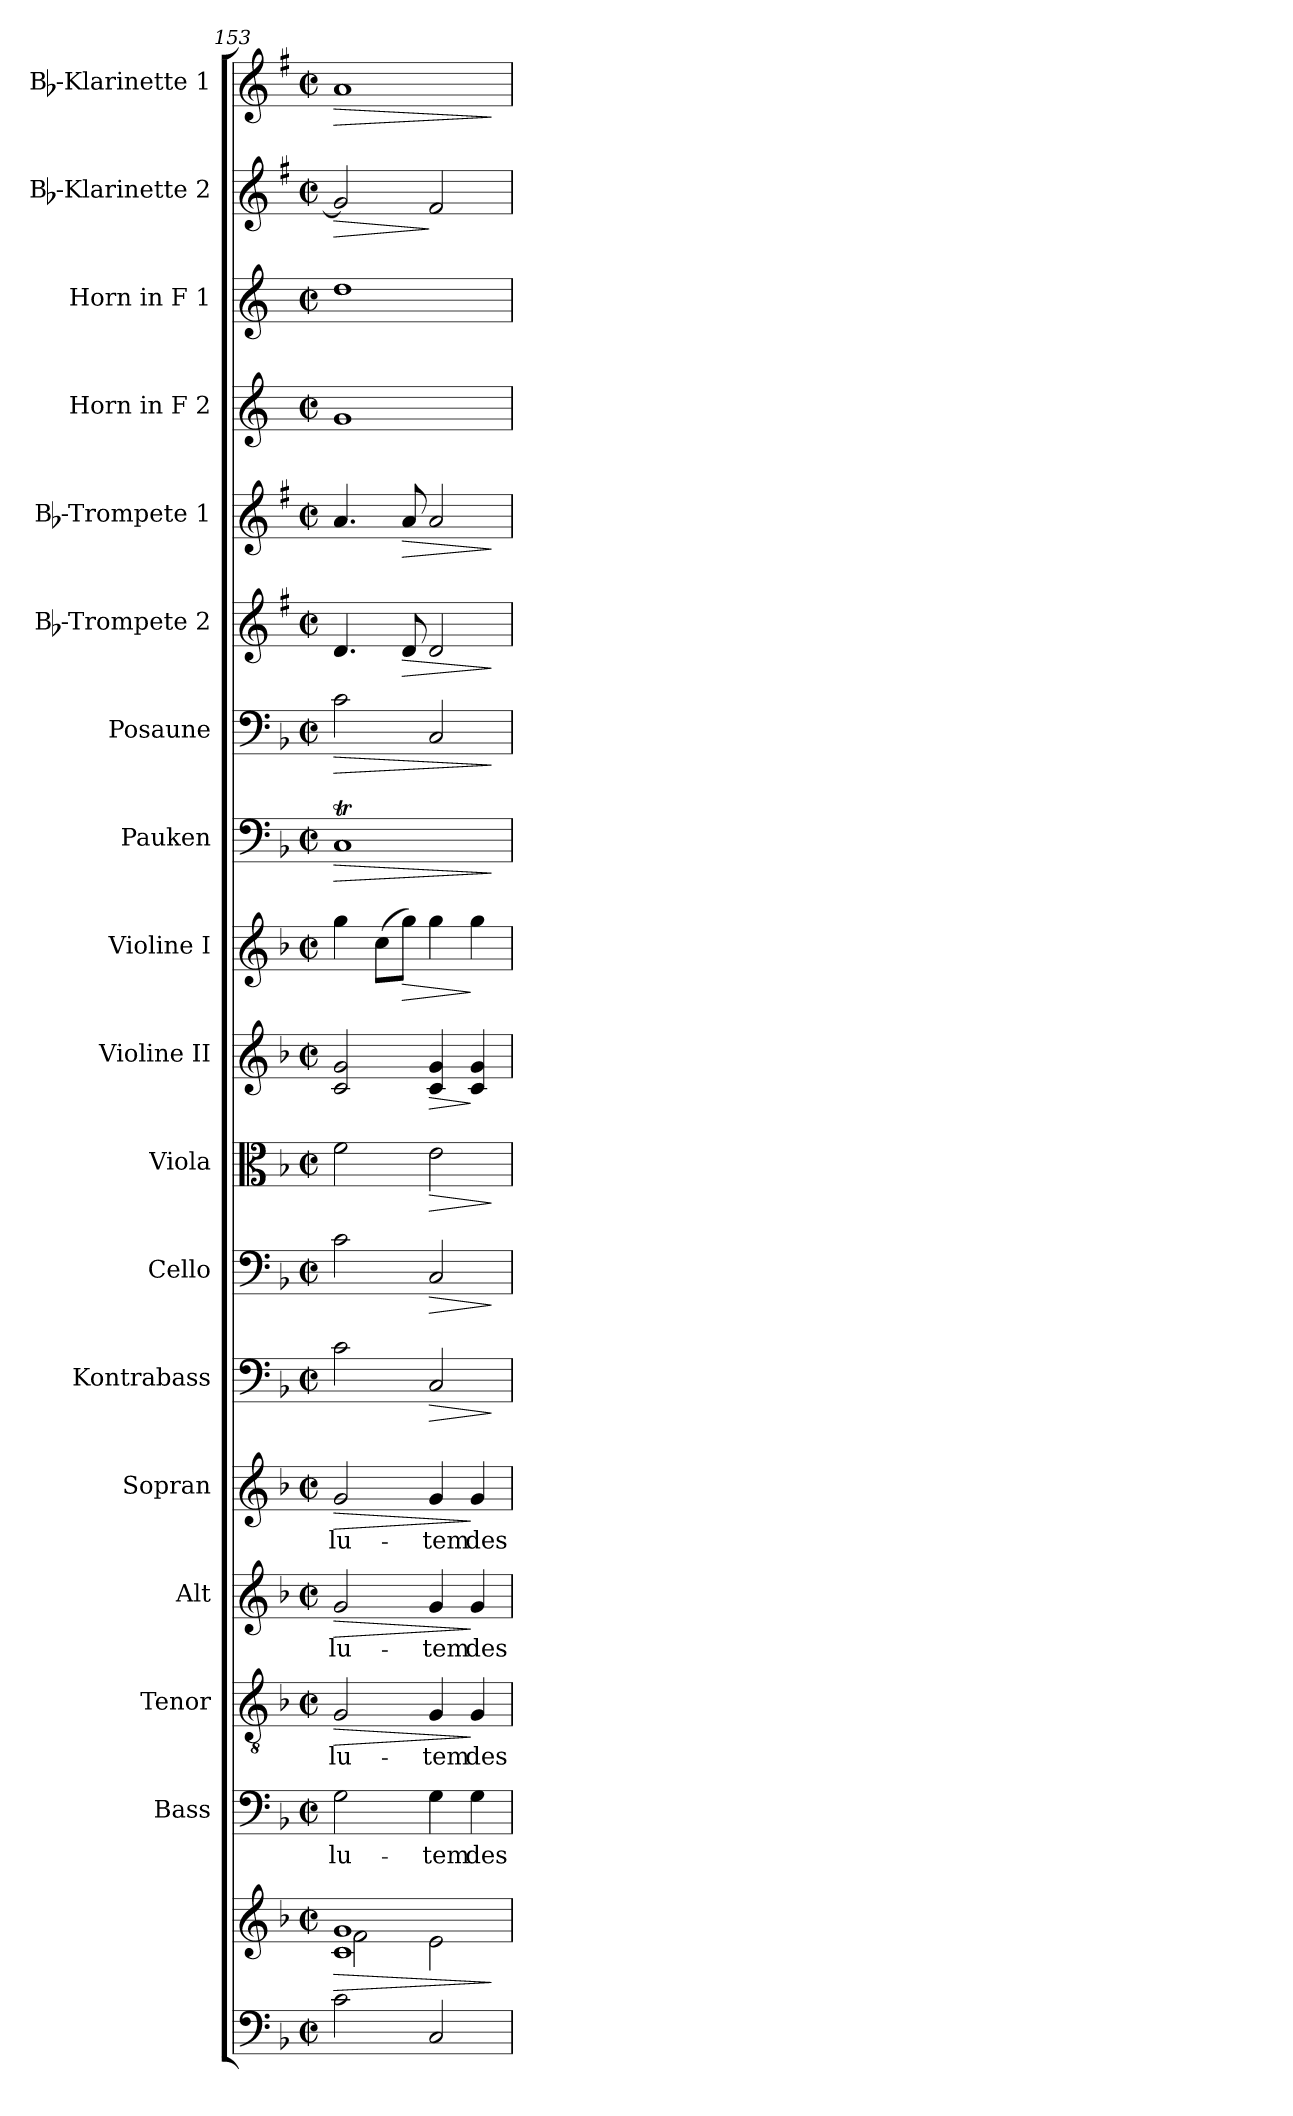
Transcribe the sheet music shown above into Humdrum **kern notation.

**kern	**kern	**dynam	**kern	**text	**kern	**text	**dynam	**kern	**text	**dynam	**kern	**text	**dynam	**kern	**dynam	**kern	**dynam	**kern	**dynam	**kern	**dynam	**kern	**dynam	**kern	**dynam	**kern	**dynam	**kern	**dynam	**kern	**dynam	**kern	**kern	**kern	**dynam	**kern	**dynam
*part18	*part18	*part18	*part17	*part17	*part16	*part16	*part16	*part15	*part15	*part15	*part14	*part14	*part14	*part13	*part13	*part12	*part12	*part11	*part11	*part10	*part10	*part9	*part9	*part8	*part8	*part7	*part7	*part6	*part6	*part5	*part5	*part4	*part3	*part2	*part2	*part1	*part1
*staff19	*staff18	*staff18/19	*staff17	*staff17	*staff16	*staff16	*staff16	*staff15	*staff15	*staff15	*staff14	*staff14	*staff14	*staff13	*staff13	*staff12	*staff12	*staff11	*staff11	*staff10	*staff10	*staff9	*staff9	*staff8	*staff8	*staff7	*staff7	*staff6	*staff6	*staff5	*staff5	*staff4	*staff3	*staff2	*staff2	*staff1	*staff1
*	*	*	*I"Bass	*	*I"Tenor	*	*	*I"Alt	*	*	*I"Sopran	*	*	*I"Kontrabass	*	*I"Cello	*	*I"Viola	*	*I"Violine II	*	*I"Violine I	*	*I"Pauken	*	*I"Posaune	*	*I"Bb-Trompete 2	*	*I"Bb-Trompete 1	*	*I"Horn in F 2	*I"Horn in F 1	*I"Bb-Klarinette 2	*	*I"Bb-Klarinette 1	*
*	*	*	*I'B.	*	*I'T.	*	*	*I'A.	*	*	*I'S.	*	*	*I'Kb.	*	*	*	*I'Vla.	*	*I'Vl. II	*	*I'Vl. I	*	*I'Pk.	*	*I'Pos.	*	*I'Bb Trp. 2	*	*I'Bb Trp. 1	*	*	*	*I'Bb Kl. 2	*	*I'Bb Kl. 1	*
*clefF4	*clefG2	*	*clefF4	*	*clefGv2	*	*	*clefG2	*	*	*clefG2	*	*	*clefF4	*	*clefF4	*	*clefC3	*	*clefG2	*	*clefG2	*	*clefF4	*	*clefF4	*	*clefG2	*	*clefG2	*	*clefG2	*clefG2	*clefG2	*	*clefG2	*
*	*	*	*	*	*	*	*	*	*	*	*	*	*	*ITrd7c12	*	*	*	*	*	*	*	*	*	*	*	*	*	*ITrd1c2	*	*ITrd1c2	*	*ITrd4c7	*ITrd4c7	*ITrd1c2	*	*ITrd1c2	*
*k[b-]	*k[b-]	*	*k[b-]	*	*k[b-]	*	*	*k[b-]	*	*	*k[b-]	*	*	*k[b-]	*	*k[b-]	*	*k[b-]	*	*k[b-]	*	*k[b-]	*	*k[b-]	*	*k[b-]	*	*k[b-]	*	*k[b-]	*	*k[b-]	*k[b-]	*k[b-]	*	*k[b-]	*
*F:	*F:	*	*F:	*	*F:	*	*	*F:	*	*	*F:	*	*	*F:	*	*F:	*	*F:	*	*F:	*	*F:	*	*F:	*	*F:	*	*F:	*	*F:	*	*F:	*F:	*F:	*	*F:	*
*M2/2	*M2/2	*	*M2/2	*	*M2/2	*	*	*M2/2	*	*	*M2/2	*	*	*M2/2	*	*M2/2	*	*M2/2	*	*M2/2	*	*M2/2	*	*M2/2	*	*M2/2	*	*M2/2	*	*M2/2	*	*M2/2	*M2/2	*M2/2	*	*M2/2	*
*met(c|)	*met(c|)	*	*met(c|)	*	*met(c|)	*	*	*met(c|)	*	*	*met(c|)	*	*	*met(c|)	*	*met(c|)	*	*met(c|)	*	*met(c|)	*	*met(c|)	*	*met(c|)	*	*met(c|)	*	*met(c|)	*	*met(c|)	*	*met(c|)	*met(c|)	*met(c|)	*	*met(c|)	*
=153	=153	=153	=153	=153	=153	=153	=153	=153	=153	=153	=153	=153	=153	=153	=153	=153	=153	=153	=153	=153	=153	=153	=153	=153	=153	=153	=153	=153	=153	=153	=153	=153	=153	=153	=153	=153	=153
*	*^	*	*	*	*	*	*	*	*	*	*	*	*	*	*	*	*	*	*	*	*	*	*	*	*	*	*	*	*	*	*	*	*	*	*	*	*
!	!	!	!LO:HP:b	!	!LO:LY:b	!	!LO:LY:b	!LO:HP:b	!	!LO:LY:b	!LO:HP:b	!	!LO:LY:b	!LO:HP:b	!	!	!	!	!	!	!	!	!	!	!	!LO:HP:b	!	!LO:HP:b	!	!	!	!	!	!	!	!LO:HP:b	!	!LO:HP:b
2c\	1c 1g	2f\	>	2G\	-lu-	2G/	-lu-	>	2g/	-lu-	>	2g/	-lu-	>	2C\	.	2c\	.	2f\	.	2c/ 2g/	.	4gg\	.	1CT	>	2c\	>	4.c/	.	4.g/	.	1c	1g	2f/]	>	1g	>
.	.	.	.	.	.	.	.	.	.	.	.	.	.	.	.	.	.	.	.	.	.	.	(>8cc\L	.	.	.	.	.	.	.	.	.	.	.	.	.	.	.
!	!	!	!	!	!	!	!	!	!	!	!	!	!	!	!	!	!	!	!	!	!	!	!	!LO:HP:b	!	!	!	!	!	!LO:HP:b	!	!LO:HP:b	!	!	!	!	!	!
.	.	.	.	.	.	.	.	.	.	.	.	.	.	.	.	.	.	.	.	.	.	.	8gg\J)	>	.	.	.	.	8c/	>	8g/	>	.	.	.	.	.	.
!	!	!	!	!	!LO:LY:b	!	!LO:LY:b	!	!	!LO:LY:b	!	!	!LO:LY:b	!	!	!LO:HP:b	!	!LO:HP:b	!	!LO:HP:b	!	!LO:HP:b	!	!	!	!	!	!	!	!	!	!	!	!	!	!	!	!
2C/	.	2e\	.	4G\	-tem	4G/	-tem	.	4g/	-tem	.	4g/	-tem	.	2CC/	>	2C/	>	2e\	>	4c/ 4g/	>	4gg\	.	.	.	2C/	.	2c/	.	2g/	.	.	.	2e/	]	.	.
!	!	!	!	!	!LO:LY:b	!	!LO:LY:b	!	!	!LO:LY:b	!	!	!LO:LY:b	!	!	!	!	!	!	!	!	!	!	!	!	!	!	!	!	!	!	!	!	!	!	!	!	!
.	.	.	.	4G\	des-	4G/	des-	]	4g/	des-	]	4g/	des-	]	.	.	.	.	.	.	4c/ 4g/	]	4gg\	]	.	.	.	.	.	.	.	.	.	.	.	.	.	.
*	*v	*v	*	*	*	*	*	*	*	*	*	*	*	*	*	*	*	*	*	*	*	*	*	*	*	*	*	*	*	*	*	*	*	*	*	*	*	*
.	.	]	.	.	.	.	.	.	.	.	.	.	.	.	]	.	]	.	]	.	.	.	.	.	]	.	]	.	]	.	]	.	.	.	.	.	]
=	=	=	=	=	=	=	=	=	=	=	=	=	=	=	=	=	=	=	=	=	=	=	=	=	=	=	=	=	=	=	=	=	=	=	=	=	=
*-	*-	*-	*-	*-	*-	*-	*-	*-	*-	*-	*-	*-	*-	*-	*-	*-	*-	*-	*-	*-	*-	*-	*-	*-	*-	*-	*-	*-	*-	*-	*-	*-	*-	*-	*-	*-	*-
